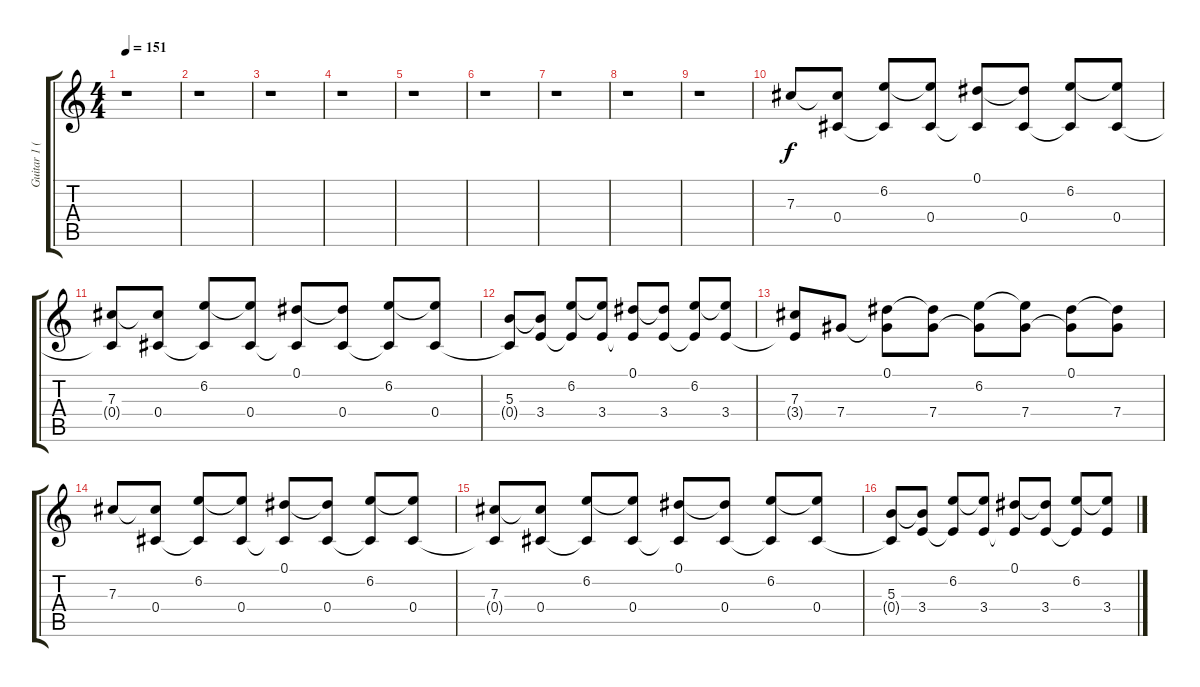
\track ("Guitar 1 (clean)" "Guitar 1 (") {instrument electricguitarjazz}
\staff {score tabs}
\tuning (Eb4 Bb3 Gb3 Db3 Ab2 Db2) {hide}
\ts (4 4)
\tempo 151
\clef g2
\ks c
r.1{dy f} |
r.1 |
r.1 |
r.1 |
r.1 |
r.1 |
r.1 |
r.1 |
r.1 |
7.3.8 (7.3{t} 0.4).8 (6.2 0.4{t}).8 (6.2{t} 0.4).8 (0.1 0.4{t}).8 (0.1{t} 0.4).8 (6.2 0.4{t}).8 (6.2{t} 0.4).8 |
(7.3 0.4{t}).8 (7.3{t} 0.4).8 (6.2 0.4{t}).8 (6.2{t} 0.4).8 (0.1 0.4{t}).8 (0.1{t} 0.4).8 (6.2 0.4{t}).8 (6.2{t} 0.4).8 |
(5.3 0.4{t}).8 (5.3{t} 3.4).8 (6.2 3.4{t}).8 (6.2{t} 3.4).8 (0.1 3.4{t}).8 (0.1{t} 3.4).8 (6.2 3.4{t}).8 (6.2{t} 3.4).8 |
(7.3 3.4{t}).8 7.4.8 (0.1 7.4{t}).8 (0.1{t} 7.4).8 (6.2 7.4{t}).8 (6.2{t} 7.4).8 (0.1 7.4{t}).8 (0.1{t} 7.4).8 |
7.3.8 (7.3{t} 0.4).8 (6.2 0.4{t}).8 (6.2{t} 0.4).8 (0.1 0.4{t}).8 (0.1{t} 0.4).8 (6.2 0.4{t}).8 (6.2{t} 0.4).8 |
(7.3 0.4{t}).8 (7.3{t} 0.4).8 (6.2 0.4{t}).8 (6.2{t} 0.4).8 (0.1 0.4{t}).8 (0.1{t} 0.4).8 (6.2 0.4{t}).8 (6.2{t} 0.4).8 |
(5.3 0.4{t}).8 (5.3{t} 3.4).8 (6.2 3.4{t}).8 (6.2{t} 3.4).8 (0.1 3.4{t}).8 (0.1{t} 3.4).8 (6.2 3.4{t}).8 (6.2{t} 3.4).8
